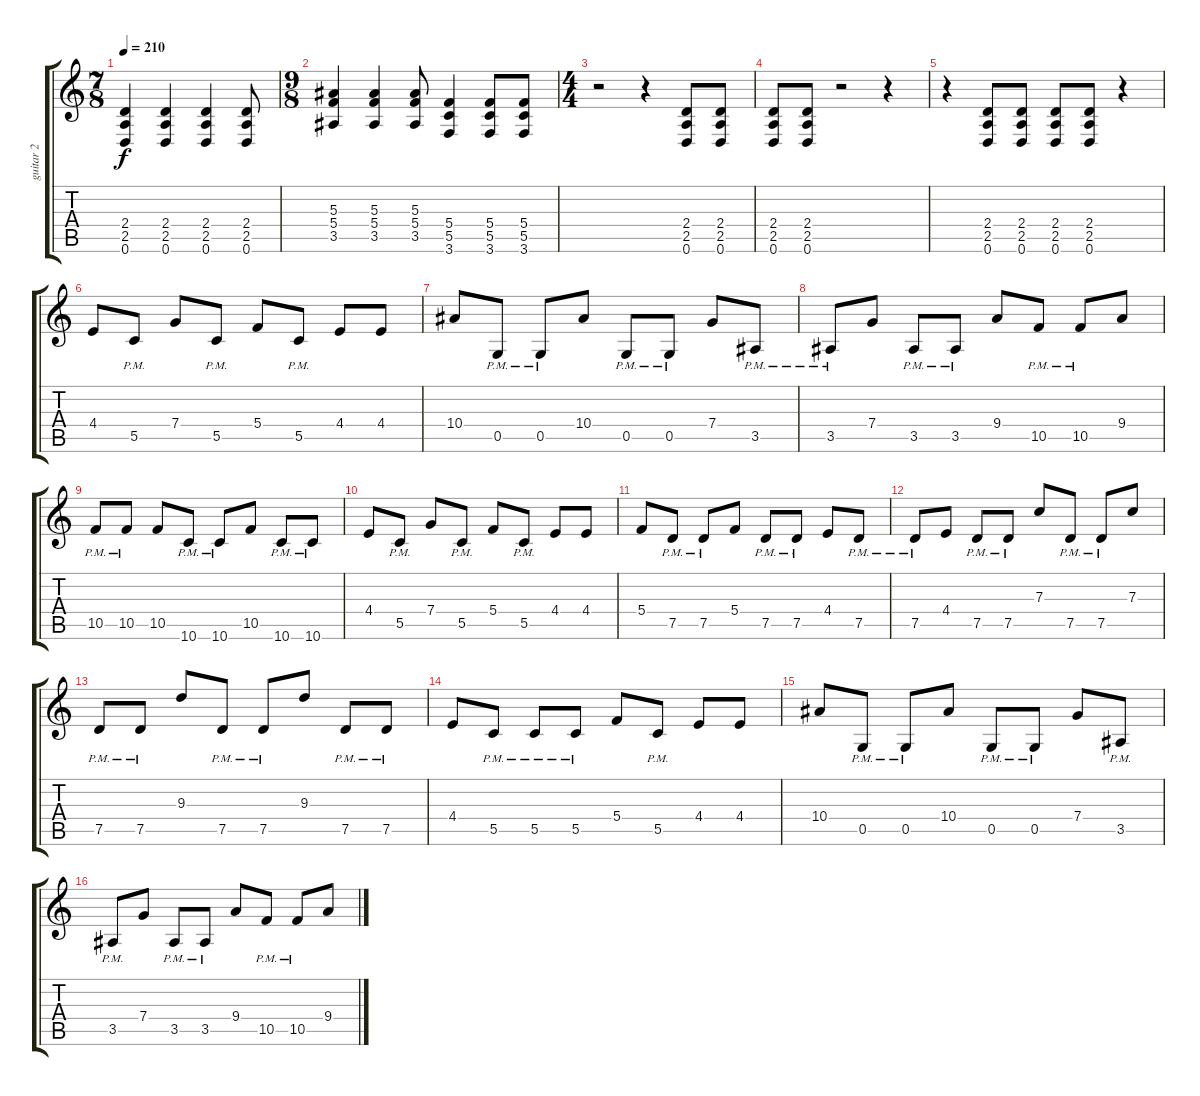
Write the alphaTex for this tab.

\track ("guitar 2" "guitar 2") {instrument distortionguitar}
\staff {score tabs}
\tuning (D4 A3 F3 C3 G2 D2) {hide}
\ts (7 8)
\tempo 210
\clef g2
\ks c
(2.4 2.5 0.6).4{dy f} (2.4 2.5 0.6).4 (2.4 2.5 0.6).4 (2.4 2.5 0.6).8 |
\ts (9 8)
(5.3 5.4 3.5).4 (5.3 5.4 3.5).4 (5.3 5.4 3.5).8 (5.4 5.5 3.6).4 (5.4 5.5 3.6).8 (5.4 5.5 3.6).8 |
\ts (4 4)
r.2 r.4 (2.4 2.5 0.6).8 (2.4 2.5 0.6).8 |
(2.4 2.5 0.6).8 (2.4 2.5 0.6).8 r.2 r.4 |
r.4 (2.4 2.5 0.6).8 (2.4 2.5 0.6).8 (2.4 2.5 0.6).8 (2.4 2.5 0.6).8 r.4 |
4.4.8 5.5{pm}.8 7.4.8 5.5{pm}.8 5.4.8 5.5{pm}.8 4.4.8 4.4.8 |
10.4.8 0.5{pm}.8 0.5{pm}.8 10.4.8 0.5{pm}.8 0.5{pm}.8 7.4.8 3.5{pm}.8 |
3.5{pm}.8 7.4.8 3.5{pm}.8 3.5{pm}.8 9.4.8 10.5{pm}.8 10.5{pm}.8 9.4.8 |
10.5{pm}.8 10.5{pm}.8 10.5.8 10.6{pm}.8 10.6{pm}.8 10.5.8 10.6{pm}.8 10.6{pm}.8 |
4.4.8 5.5{pm}.8 7.4.8 5.5{pm}.8 5.4.8 5.5{pm}.8 4.4.8 4.4.8 |
5.4.8 7.5{pm}.8 7.5{pm}.8 5.4.8 7.5{pm}.8 7.5{pm}.8 4.4.8 7.5{pm}.8 |
7.5{pm}.8 4.4.8 7.5{pm}.8 7.5{pm}.8 7.3.8 7.5{pm}.8 7.5{pm}.8 7.3.8 |
7.5{pm}.8 7.5{pm}.8 9.3.8 7.5{pm}.8 7.5{pm}.8 9.3.8 7.5{pm}.8 7.5{pm}.8 |
4.4.8 5.5{pm}.8 5.5{pm}.8 5.5{pm}.8 5.4.8 5.5{pm}.8 4.4.8 4.4.8 |
10.4.8 0.5{pm}.8 0.5{pm}.8 10.4.8 0.5{pm}.8 0.5{pm}.8 7.4.8 3.5{pm}.8 |
3.5{pm}.8 7.4.8 3.5{pm}.8 3.5{pm}.8 9.4.8 10.5{pm}.8 10.5{pm}.8 9.4.8
